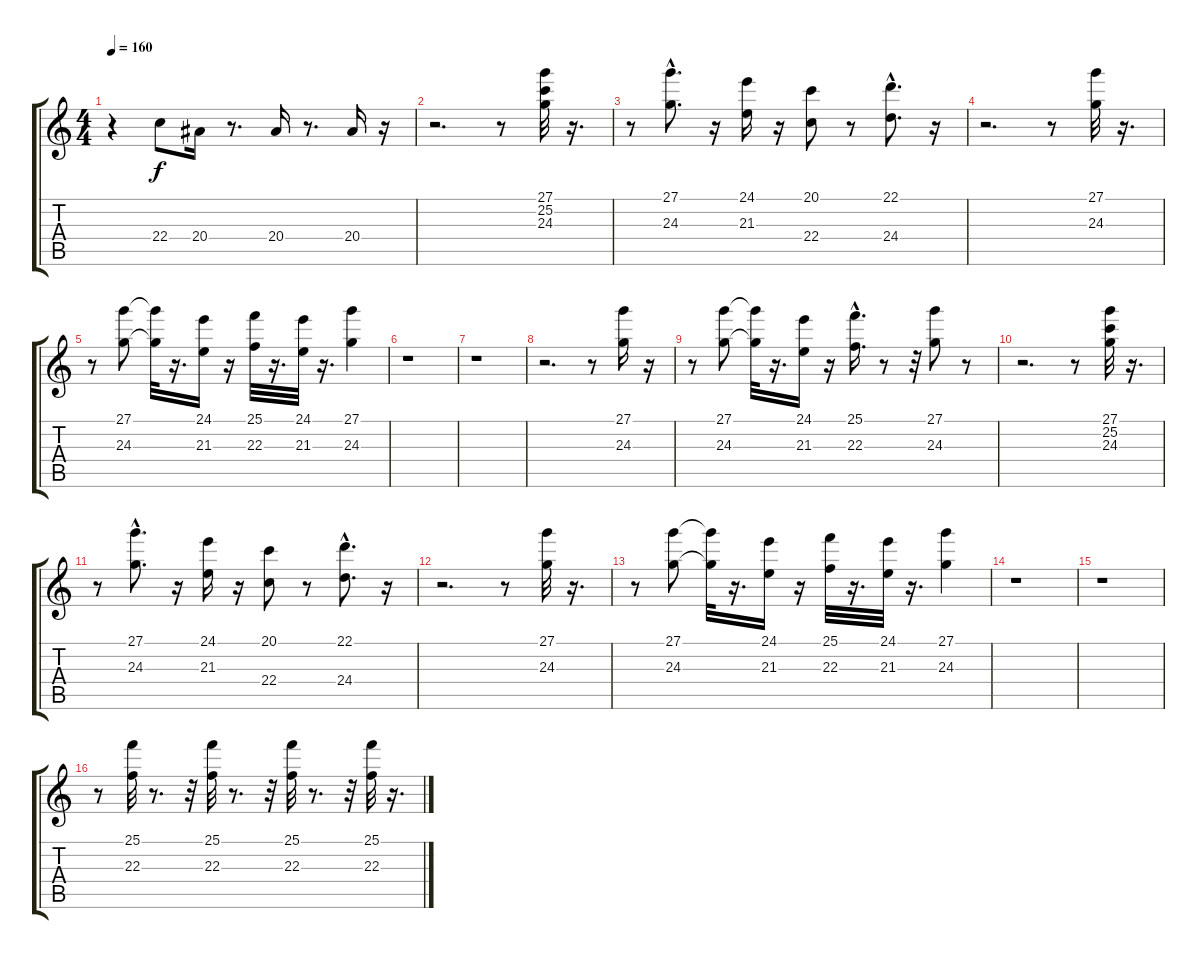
\track "" {instrument brasssection}
\staff {score tabs}
\tuning (E4 B3 G3 D3 A2 E2) {hide}
\ts (4 4)
\tempo 160
\clef g2
\ks c
r.4{dy f} 22.4.8 20.4.16 r.8{d} 20.4.16 r.8{d} 20.4.16 r.16 |
r.2{d} r.8 (27.1 25.2 24.3).32 r.16{d} |
r.8 (27.1{hac} 24.3{hac}).8{d} r.16 (24.1 21.3).16 r.16 (20.1 22.4).8 r.8 (22.1{hac} 24.4{hac}).8{d} r.16 |
r.2{d} r.8 (27.1 24.3).32 r.16{d} |
r.8 (27.1 24.3).8 (27.1{t} 24.3{t}).32 r.16{d} (24.1 21.3).16 r.16 (25.1 22.3).32 r.16{d} (24.1 21.3).32 r.16{d} (27.1 24.3).4 |
r.1 |
r.1 |
r.2{d} r.8 (27.1 24.3).16 r.16 |
r.8 (27.1 24.3).8 (27.1{t} 24.3{t}).32 r.16{d} (24.1 21.3).16 r.16 (25.1{hac} 22.3{hac}).16{d} r.8 r.32 (27.1 24.3).8 r.8 |
r.2{d} r.8 (27.1 25.2 24.3).32 r.16{d} |
r.8 (27.1{hac} 24.3{hac}).8{d} r.16 (24.1 21.3).16 r.16 (20.1 22.4).8 r.8 (22.1{hac} 24.4{hac}).8{d} r.16 |
r.2{d} r.8 (27.1 24.3).32 r.16{d} |
r.8 (27.1 24.3).8 (27.1{t} 24.3{t}).32 r.16{d} (24.1 21.3).16 r.16 (25.1 22.3).32 r.16{d} (24.1 21.3).32 r.16{d} (27.1 24.3).4 |
r.1 |
r.1 |
r.8 (25.1 22.3).32 r.8{d} r.32 (25.1 22.3).32 r.8{d} r.32 (25.1 22.3).32 r.8{d} r.32 (25.1 22.3).32 r.16{d}
